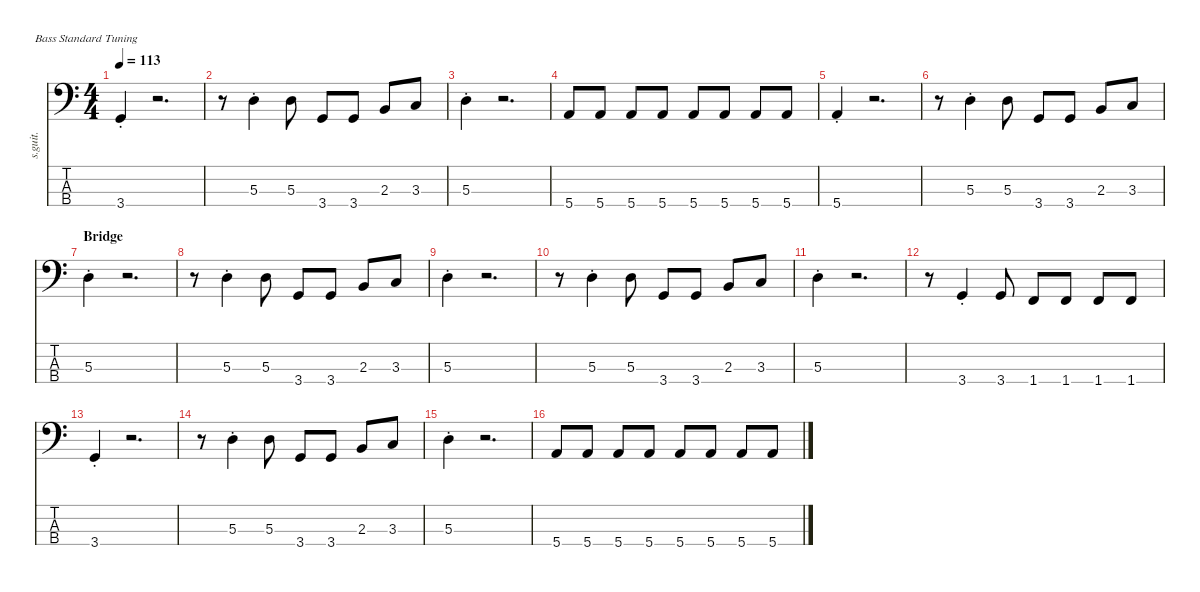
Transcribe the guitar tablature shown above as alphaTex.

\defaultSystemsLayout 4
\hideDynamics
\bracketExtendMode nobrackets
\track ("" "s.guit.") {instrument electricbassfinger}
\staff {score tabs}
\tuning (G2 D2 A1 E1)
\ts (4 4)
\tempo 113
\clef f4
\ks c
3.4{st}.4{lyrics (0 "") lyrics (1 "") lyrics (2 "") lyrics (3 "") lyrics (4 "") dy f} r.2{d} |
r.8 5.3{st}.4{lyrics (0 "") lyrics (1 "") lyrics (2 "") lyrics (3 "") lyrics (4 "")} 5.3.8{lyrics (0 "") lyrics (1 "") lyrics (2 "") lyrics (3 "") lyrics (4 "")} 3.4.8{lyrics (0 "") lyrics (1 "") lyrics (2 "") lyrics (3 "") lyrics (4 "")} 3.4.8{lyrics (0 "") lyrics (1 "") lyrics (2 "") lyrics (3 "") lyrics (4 "")} 2.3.8{lyrics (0 "") lyrics (1 "") lyrics (2 "") lyrics (3 "") lyrics (4 "")} 3.3.8{lyrics (0 "") lyrics (1 "") lyrics (2 "") lyrics (3 "") lyrics (4 "")} |
5.3{st}.4{lyrics (0 "") lyrics (1 "") lyrics (2 "") lyrics (3 "") lyrics (4 "")} r.2{d} |
5.4.8{lyrics (0 "") lyrics (1 "") lyrics (2 "") lyrics (3 "") lyrics (4 "")} 5.4.8{lyrics (0 "") lyrics (1 "") lyrics (2 "") lyrics (3 "") lyrics (4 "")} 5.4.8{lyrics (0 "") lyrics (1 "") lyrics (2 "") lyrics (3 "") lyrics (4 "")} 5.4.8{lyrics (0 "") lyrics (1 "") lyrics (2 "") lyrics (3 "") lyrics (4 "")} 5.4.8{lyrics (0 "") lyrics (1 "") lyrics (2 "") lyrics (3 "") lyrics (4 "")} 5.4.8{lyrics (0 "") lyrics (1 "") lyrics (2 "") lyrics (3 "") lyrics (4 "")} 5.4.8{lyrics (0 "") lyrics (1 "") lyrics (2 "") lyrics (3 "") lyrics (4 "")} 5.4.8{lyrics (0 "") lyrics (1 "") lyrics (2 "") lyrics (3 "") lyrics (4 "")} |
5.4{st}.4{lyrics (0 "") lyrics (1 "") lyrics (2 "") lyrics (3 "") lyrics (4 "")} r.2{d} |
r.8 5.3{st}.4{lyrics (0 "") lyrics (1 "") lyrics (2 "") lyrics (3 "") lyrics (4 "")} 5.3.8{lyrics (0 "") lyrics (1 "") lyrics (2 "") lyrics (3 "") lyrics (4 "")} 3.4.8{lyrics (0 "") lyrics (1 "") lyrics (2 "") lyrics (3 "") lyrics (4 "")} 3.4.8{lyrics (0 "") lyrics (1 "") lyrics (2 "") lyrics (3 "") lyrics (4 "")} 2.3.8{lyrics (0 "") lyrics (1 "") lyrics (2 "") lyrics (3 "") lyrics (4 "")} 3.3.8{lyrics (0 "") lyrics (1 "") lyrics (2 "") lyrics (3 "") lyrics (4 "")} |
\section ("" "Bridge")
5.3{st}.4{lyrics (0 "") lyrics (1 "") lyrics (2 "") lyrics (3 "") lyrics (4 "")} r.2{d} |
r.8 5.3{st}.4{lyrics (0 "") lyrics (1 "") lyrics (2 "") lyrics (3 "") lyrics (4 "")} 5.3.8{lyrics (0 "") lyrics (1 "") lyrics (2 "") lyrics (3 "") lyrics (4 "")} 3.4.8{lyrics (0 "") lyrics (1 "") lyrics (2 "") lyrics (3 "") lyrics (4 "")} 3.4.8{lyrics (0 "") lyrics (1 "") lyrics (2 "") lyrics (3 "") lyrics (4 "")} 2.3.8{lyrics (0 "") lyrics (1 "") lyrics (2 "") lyrics (3 "") lyrics (4 "")} 3.3.8{lyrics (0 "") lyrics (1 "") lyrics (2 "") lyrics (3 "") lyrics (4 "")} |
5.3{st}.4{lyrics (0 "") lyrics (1 "") lyrics (2 "") lyrics (3 "") lyrics (4 "")} r.2{d} |
r.8 5.3{st}.4{lyrics (0 "") lyrics (1 "") lyrics (2 "") lyrics (3 "") lyrics (4 "")} 5.3.8{lyrics (0 "") lyrics (1 "") lyrics (2 "") lyrics (3 "") lyrics (4 "")} 3.4.8{lyrics (0 "") lyrics (1 "") lyrics (2 "") lyrics (3 "") lyrics (4 "")} 3.4.8{lyrics (0 "") lyrics (1 "") lyrics (2 "") lyrics (3 "") lyrics (4 "")} 2.3.8{lyrics (0 "") lyrics (1 "") lyrics (2 "") lyrics (3 "") lyrics (4 "")} 3.3.8{lyrics (0 "") lyrics (1 "") lyrics (2 "") lyrics (3 "") lyrics (4 "")} |
5.3{st}.4{lyrics (0 "") lyrics (1 "") lyrics (2 "") lyrics (3 "") lyrics (4 "")} r.2{d} |
r.8 3.4{st}.4{lyrics (0 "") lyrics (1 "") lyrics (2 "") lyrics (3 "") lyrics (4 "")} 3.4.8{lyrics (0 "") lyrics (1 "") lyrics (2 "") lyrics (3 "") lyrics (4 "")} 1.4.8{lyrics (0 "") lyrics (1 "") lyrics (2 "") lyrics (3 "") lyrics (4 "")} 1.4.8{lyrics (0 "") lyrics (1 "") lyrics (2 "") lyrics (3 "") lyrics (4 "")} 1.4.8{lyrics (0 "") lyrics (1 "") lyrics (2 "") lyrics (3 "") lyrics (4 "")} 1.4.8{lyrics (0 "") lyrics (1 "") lyrics (2 "") lyrics (3 "") lyrics (4 "")} |
3.4{st}.4{lyrics (0 "") lyrics (1 "") lyrics (2 "") lyrics (3 "") lyrics (4 "")} r.2{d} |
r.8 5.3{st}.4{lyrics (0 "") lyrics (1 "") lyrics (2 "") lyrics (3 "") lyrics (4 "")} 5.3.8{lyrics (0 "") lyrics (1 "") lyrics (2 "") lyrics (3 "") lyrics (4 "")} 3.4.8{lyrics (0 "") lyrics (1 "") lyrics (2 "") lyrics (3 "") lyrics (4 "")} 3.4.8{lyrics (0 "") lyrics (1 "") lyrics (2 "") lyrics (3 "") lyrics (4 "")} 2.3.8{lyrics (0 "") lyrics (1 "") lyrics (2 "") lyrics (3 "") lyrics (4 "")} 3.3.8{lyrics (0 "") lyrics (1 "") lyrics (2 "") lyrics (3 "") lyrics (4 "")} |
5.3{st}.4{lyrics (0 "") lyrics (1 "") lyrics (2 "") lyrics (3 "") lyrics (4 "")} r.2{d} |
5.4.8{lyrics (0 "") lyrics (1 "") lyrics (2 "") lyrics (3 "") lyrics (4 "")} 5.4.8{lyrics (0 "") lyrics (1 "") lyrics (2 "") lyrics (3 "") lyrics (4 "")} 5.4.8{lyrics (0 "") lyrics (1 "") lyrics (2 "") lyrics (3 "") lyrics (4 "")} 5.4.8{lyrics (0 "") lyrics (1 "") lyrics (2 "") lyrics (3 "") lyrics (4 "")} 5.4.8{lyrics (0 "") lyrics (1 "") lyrics (2 "") lyrics (3 "") lyrics (4 "")} 5.4.8{lyrics (0 "") lyrics (1 "") lyrics (2 "") lyrics (3 "") lyrics (4 "")} 5.4.8{lyrics (0 "") lyrics (1 "") lyrics (2 "") lyrics (3 "") lyrics (4 "")} 5.4.8{lyrics (0 "") lyrics (1 "") lyrics (2 "") lyrics (3 "") lyrics (4 "")}
